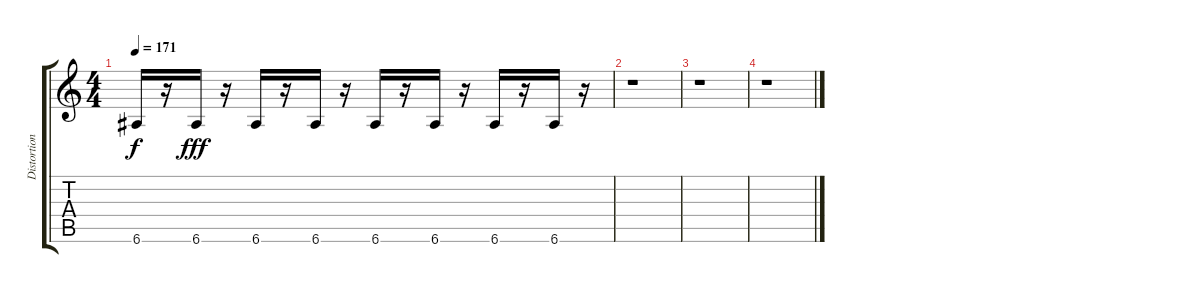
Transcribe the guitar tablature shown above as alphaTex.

\track ("Distortion" "Distortion") {instrument overdrivenguitar}
\staff {score tabs}
\tuning (E4 B3 G3 D3 A2 E2) {hide}
\ts (4 4)
\tempo 171
\clef g2
\ks c
6.6{t}.16{dy f} r.16 6.6.16{dy fff} r.16 6.6.16 r.16 6.6.16 r.16 6.6.16 r.16 6.6.16 r.16 6.6.16 r.16 6.6.16 r.16 |
r.1 |
r.1 |
r.1
